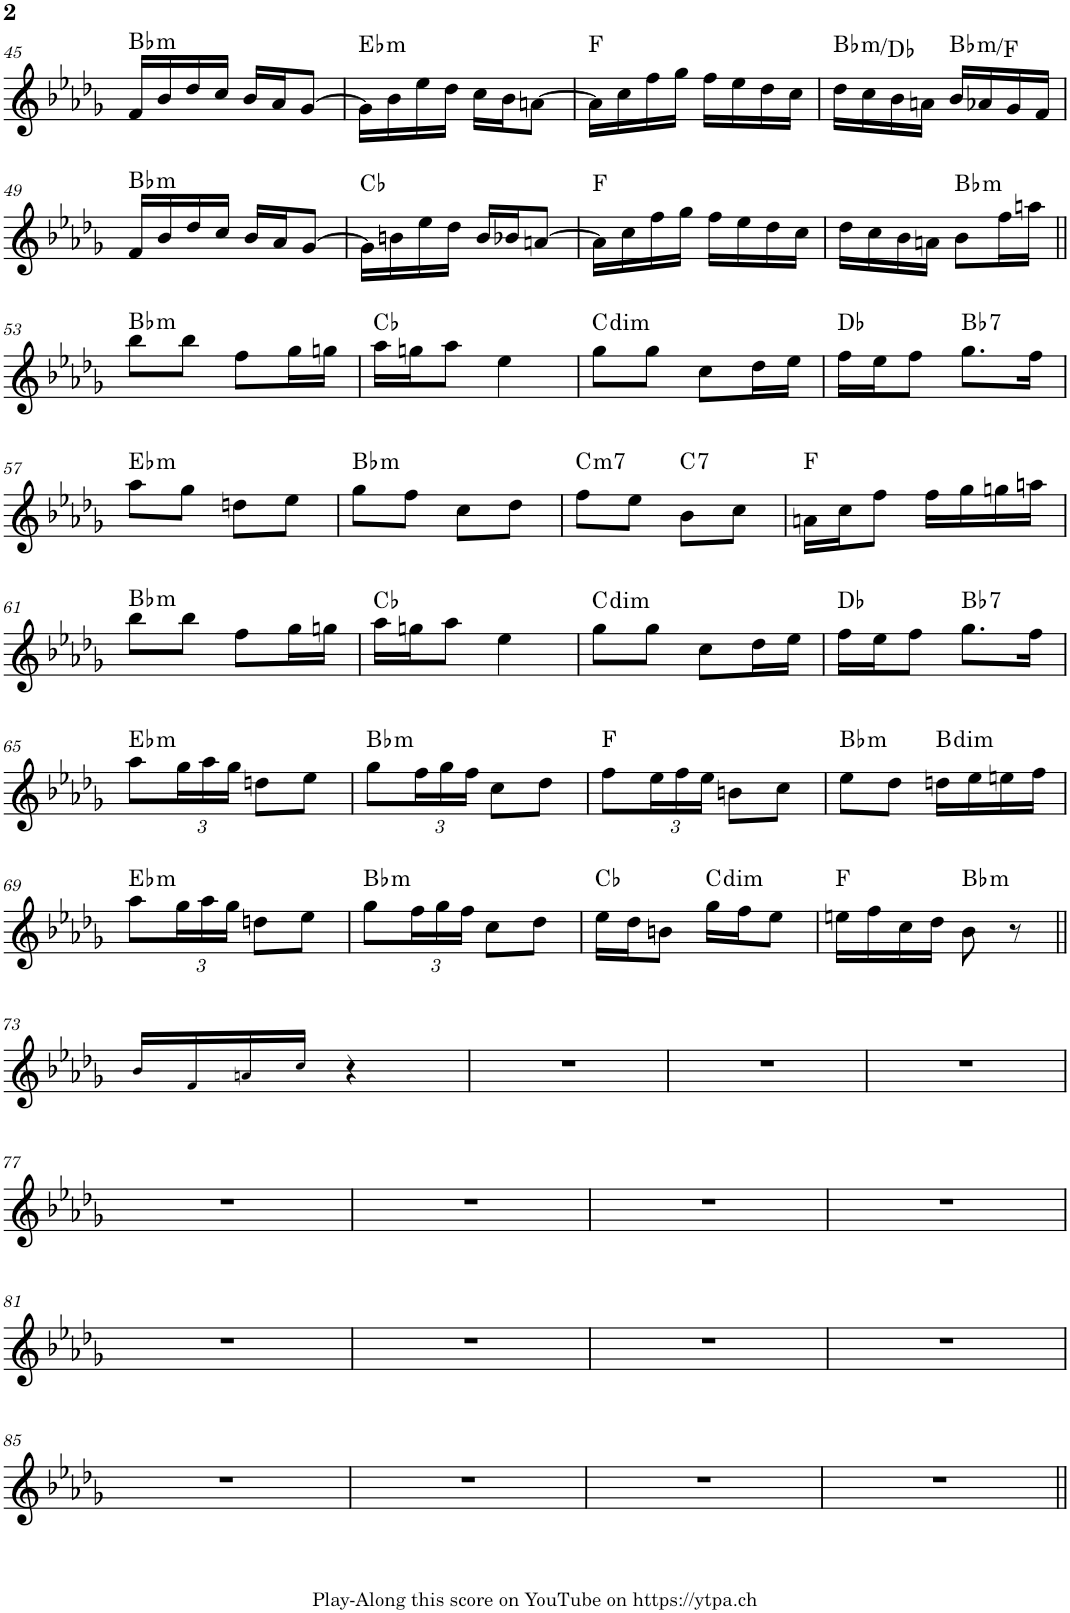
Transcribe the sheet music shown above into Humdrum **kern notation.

**kern	**harte
*part1	*part1
*staff1	*
*I"Piano	*
*I'Pno.	*
!!LO:PB:g=z
*clefG2	*
*k[b-e-a-d-g-]	*
*M2/4	*
=45	=45
!	!LO:H:kt=m
16f/LL	Bb:min
16b-/	.
16dd-/	.
16cc/JJ	.
16b-/LL	.
16a-/J	.
[8g-/J	.
=46	=46
!	!LO:H:kt=m
16g-\LL]	Eb:min
16b-\	.
16ee-\	.
16dd-\JJ	.
16cc\LL	.
16b-\J	.
[8an\J	.
=47	=47
16a\LL]	F:maj
16cc\	.
16ff\	.
16gg-\JJ	.
16ff\LL	.
16ee-\	.
16dd-\	.
16cc\JJ	.
=48	=48
!	!LO:H:kt=m
16dd-\LL	Bb:min/b3
16cc\	.
16b-\	.
16an\JJ	.
!	!LO:H:kt=m
16b-/LL	Bb:min/5
16a-X/	.
16g-/	.
16f/JJ	.
!!LO:LB:g=z
=49	=49
!	!LO:H:kt=m
16f/LL	Bb:min
16b-/	.
16dd-/	.
16cc/JJ	.
16b-/LL	.
16a-/J	.
[8g-/J	.
=50	=50
16g-\LL]	Cb:maj
16bn\	.
16ee-\	.
16dd-\JJ	.
16b/LL	.
16b-X/J	.
[8an/J	.
=51	=51
16a\LL]	F:maj
16cc\	.
16ff\	.
16gg-\JJ	.
16ff\LL	.
16ee-\	.
16dd-\	.
16cc\JJ	.
=52	=52
16dd-\LL	.
16cc\	.
16b-\	.
16an\JJ	.
!	!LO:H:kt=m
8b-\L	Bb:min
16ff\L	.
16aan\JJ	.
!!LO:LB:g=z
=53||	=53||
!	!LO:H:kt=m
8bb-\L	Bb:min
8bb-\J	.
8ff\L	.
16gg-\L	.
16ggn\JJ	.
=54	=54
16aa-\LL	Cb:maj
16ggn\J	.
8aa-\J	.
4ee-\	.
=55	=55
!	!LO:H:kt=dim
8gg-\L	C:dim
8gg-\J	.
8cc\L	.
16dd-\L	.
16ee-\JJ	.
=56	=56
16ff\LL	Db:maj
16ee-\J	.
8ff\J	.
!	!LO:H:kt=7
8.gg-\L	Bb:7
16ff\Jk	.
!!LO:LB:g=z
=57	=57
!	!LO:H:kt=m
8aa-\L	Eb:min
8gg-\J	.
8ddn\L	.
8ee-\J	.
=58	=58
!	!LO:H:kt=m
8gg-\L	Bb:min
8ff\J	.
8cc\L	.
8dd-\J	.
=59	=59
!	!LO:H:kt=m7
8ff\L	C:min7
8ee-\J	.
!	!LO:H:kt=7
8b-\L	C:7
8cc\J	.
=60	=60
16an\LL	F:maj
16cc\J	.
8ff\J	.
16ff\LL	.
16gg-\	.
16ggn\	.
16aan\JJ	.
!!LO:LB:g=z
=61	=61
!	!LO:H:kt=m
8bb-\L	Bb:min
8bb-\J	.
8ff\L	.
16gg-\L	.
16ggn\JJ	.
=62	=62
16aa-\LL	Cb:maj
16ggn\J	.
8aa-\J	.
4ee-\	.
=63	=63
!	!LO:H:kt=dim
8gg-\L	C:dim
8gg-\J	.
8cc\L	.
16dd-\L	.
16ee-\JJ	.
=64	=64
16ff\LL	Db:maj
16ee-\J	.
8ff\J	.
!	!LO:H:kt=7
8.gg-\L	Bb:7
16ff\Jk	.
!!LO:LB:g=z
=65	=65
!	!LO:H:kt=m
8aa-\L	Eb:min
*Xbrackettup	*
24gg-\L	.
24aa-\	.
24gg-\JJ	.
8ddn\L	.
8ee-\J	.
=66	=66
!	!LO:H:kt=m
8gg-\L	Bb:min
24ff\L	.
24gg-\	.
24ff\JJ	.
8cc\L	.
8dd-\J	.
=67	=67
8ff\L	F:maj
24ee-\L	.
24ff\	.
24ee-\JJ	.
8bn\L	.
8cc\J	.
=68	=68
!	!LO:H:kt=m
8ee-\L	Bb:min
8dd-\J	.
!	!LO:H:kt=dim
16ddn\LL	B:dim
16ee-\	.
16een\	.
16ff\JJ	.
!!LO:LB:g=z
=69	=69
!	!LO:H:kt=m
8aa-\L	Eb:min
24gg-\L	.
24aa-\	.
24gg-\JJ	.
8ddn\L	.
8ee-\J	.
=70	=70
!	!LO:H:kt=m
8gg-\L	Bb:min
24ff\L	.
24gg-\	.
24ff\JJ	.
8cc\L	.
8dd-\J	.
=71	=71
16ee-\LL	Cb:maj
16dd-\J	.
8bn\J	.
!	!LO:H:kt=dim
16gg-\LL	C:dim
16ff\J	.
8ee-\J	.
=72	=72
16een\LL	F:maj
16ff\	.
16cc\	.
16dd-\JJ	.
!	!LO:H:kt=m
8b-\	Bb:min
8r	.
!!LO:LB:g=z
=73||	=73||
16b-!/LL	.
16f!/	.
16an!/	.
16cc!/JJ	.
4r	.
=74	=74
2r	.
=75	=75
2r	.
=76	=76
2r	.
!!LO:LB:g=z
=77	=77
2r	.
=78	=78
2r	.
=79	=79
2r	.
=80	=80
2r	.
!!LO:LB:g=z
=81	=81
2r	.
=82	=82
2r	.
=83	=83
2r	.
=84	=84
2r	.
!!LO:LB:g=z
=85	=85
2r	.
=86	=86
2r	.
=87	=87
2r	.
=88	=88
2r	.
=||	=||
*-	*-
